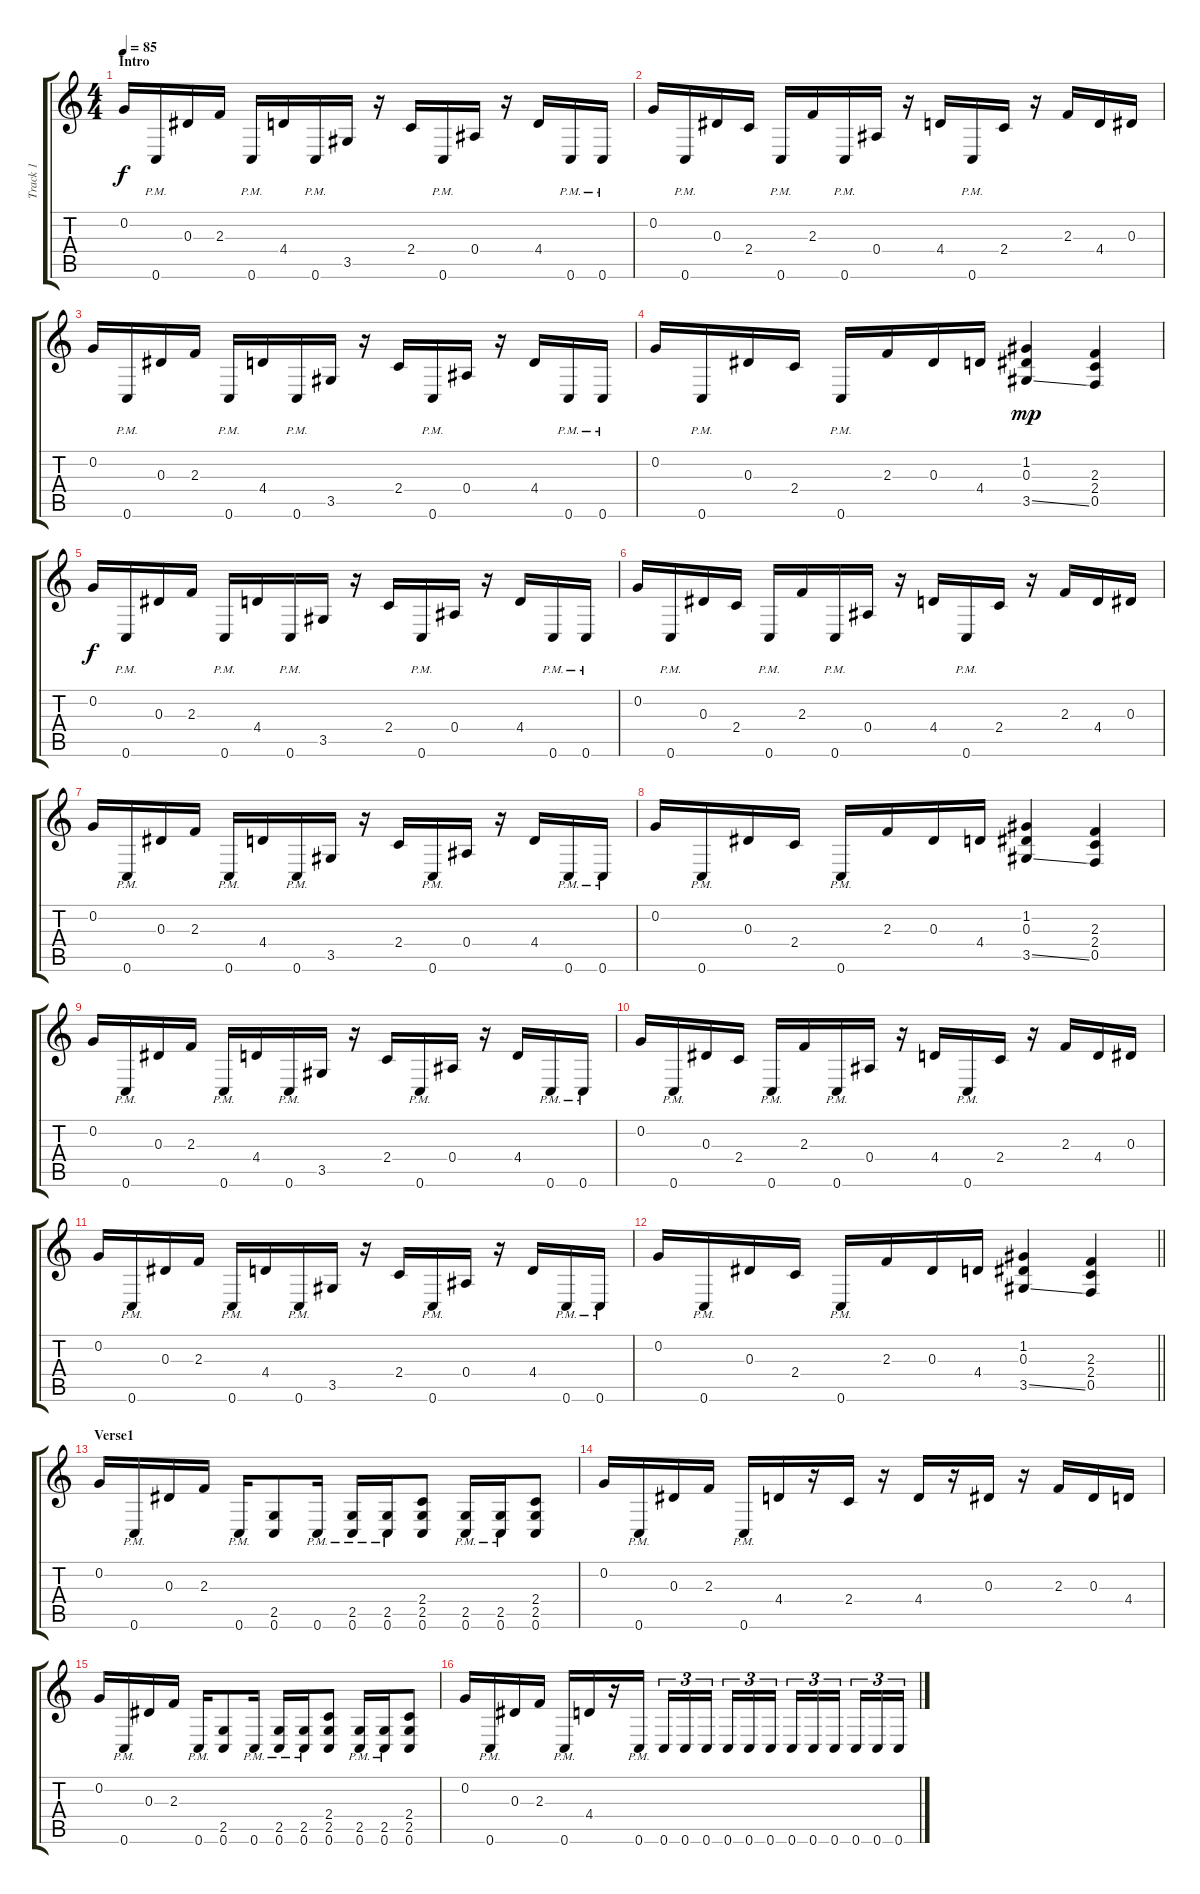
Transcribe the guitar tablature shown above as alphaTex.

\track ("Track 1" "Track 1") {instrument distortionguitar}
\staff {score tabs}
\tuning (C4 G3 Eb3 Bb2 F2 C2) {hide}
\ts (4 4)
\section ("" "Intro")
\tempo 85
\clef g2
\ks c
0.2.16{dy f instrument distortionguitar} 0.6{pm}.16 0.3.16 2.3.16 0.6{pm}.16 4.4.16 0.6{pm}.16 3.5.16 r.16 2.4.16 0.6{pm}.16 0.4.16 r.16 4.4.16 0.6{pm}.16 0.6{pm}.16 |
0.2.16 0.6{pm}.16 0.3.16 2.4.16 0.6{pm}.16 2.3.16 0.6{pm}.16 0.4.16 r.16 4.4.16 0.6{pm}.16 2.4.16 r.16 2.3.16 4.4.16 0.3.16 |
0.2.16 0.6{pm}.16 0.3.16 2.3.16 0.6{pm}.16 4.4.16 0.6{pm}.16 3.5.16 r.16 2.4.16 0.6{pm}.16 0.4.16 r.16 4.4.16 0.6{pm}.16 0.6{pm}.16 |
0.2.16 0.6{pm}.16 0.3.16 2.4.16 0.6{pm}.16 2.3.16 0.3.16 4.4.16 (1.2 0.3 3.5{ss}).4{dy mp} (2.3 2.4 0.5).4 |
0.2.16{dy f} 0.6{pm}.16 0.3.16 2.3.16 0.6{pm}.16 4.4.16 0.6{pm}.16 3.5.16 r.16 2.4.16 0.6{pm}.16 0.4.16 r.16 4.4.16 0.6{pm}.16 0.6{pm}.16 |
0.2.16 0.6{pm}.16 0.3.16 2.4.16 0.6{pm}.16 2.3.16 0.6{pm}.16 0.4.16 r.16 4.4.16 0.6{pm}.16 2.4.16 r.16 2.3.16 4.4.16 0.3.16 |
0.2.16 0.6{pm}.16 0.3.16 2.3.16 0.6{pm}.16 4.4.16 0.6{pm}.16 3.5.16 r.16 2.4.16 0.6{pm}.16 0.4.16 r.16 4.4.16 0.6{pm}.16 0.6{pm}.16 |
0.2.16 0.6{pm}.16 0.3.16 2.4.16 0.6{pm}.16 2.3.16 0.3.16 4.4.16 (1.2 0.3 3.5{ss}).4 (2.3 2.4 0.5).4 |
0.2.16 0.6{pm}.16 0.3.16 2.3.16 0.6{pm}.16 4.4.16 0.6{pm}.16 3.5.16 r.16 2.4.16 0.6{pm}.16 0.4.16 r.16 4.4.16 0.6{pm}.16 0.6{pm}.16 |
0.2.16 0.6{pm}.16 0.3.16 2.4.16 0.6{pm}.16 2.3.16 0.6{pm}.16 0.4.16 r.16 4.4.16 0.6{pm}.16 2.4.16 r.16 2.3.16 4.4.16 0.3.16 |
0.2.16 0.6{pm}.16 0.3.16 2.3.16 0.6{pm}.16 4.4.16 0.6{pm}.16 3.5.16 r.16 2.4.16 0.6{pm}.16 0.4.16 r.16 4.4.16 0.6{pm}.16 0.6{pm}.16 |
\barLineRight lightlight
0.2.16 0.6{pm}.16 0.3.16 2.4.16 0.6{pm}.16 2.3.16 0.3.16 4.4.16 (1.2 0.3 3.5{ss}).4 (2.3 2.4 0.5).4 |
\section ("" "Verse1")
0.2.16 0.6{pm}.16 0.3.16 2.3.16 0.6{pm}.16 (2.5 0.6).8 0.6{pm}.16 (2.5{pm} 0.6{pm}).16 (2.5{pm} 0.6{pm}).16 (2.4 2.5 0.6).8 (2.5{pm} 0.6{pm}).16 (2.5{pm} 0.6{pm}).16 (2.4 2.5 0.6).8 |
0.2.16 0.6{pm}.16 0.3.16 2.3.16 0.6{pm}.16 4.4.16 r.16 2.4.16 r.16 4.4.16 r.16 0.3.16 r.16 2.3.16 0.3.16 4.4.16 |
0.2.16 0.6{pm}.16 0.3.16 2.3.16 0.6{pm}.16 (2.5 0.6).8 0.6{pm}.16 (2.5{pm} 0.6{pm}).16 (2.5{pm} 0.6{pm}).16 (2.4 2.5 0.6).8 (2.5{pm} 0.6{pm}).16 (2.5{pm} 0.6{pm}).16 (2.4 2.5 0.6).8 |
0.2.16 0.6{pm}.16 0.3.16 2.3.16 0.6{pm}.16 4.4.16 r.16 0.6{pm}.16 0.6.16{tu (3 2)} 0.6.16{tu (3 2)} 0.6.16{tu (3 2) beam splitsecondary} 0.6.16{tu (3 2)} 0.6.16{tu (3 2)} 0.6.16{tu (3 2)} 0.6.16{tu (3 2)} 0.6.16{tu (3 2)} 0.6.16{tu (3 2) beam splitsecondary} 0.6.16{tu (3 2)} 0.6.16{tu (3 2)} 0.6.16{tu (3 2)}
